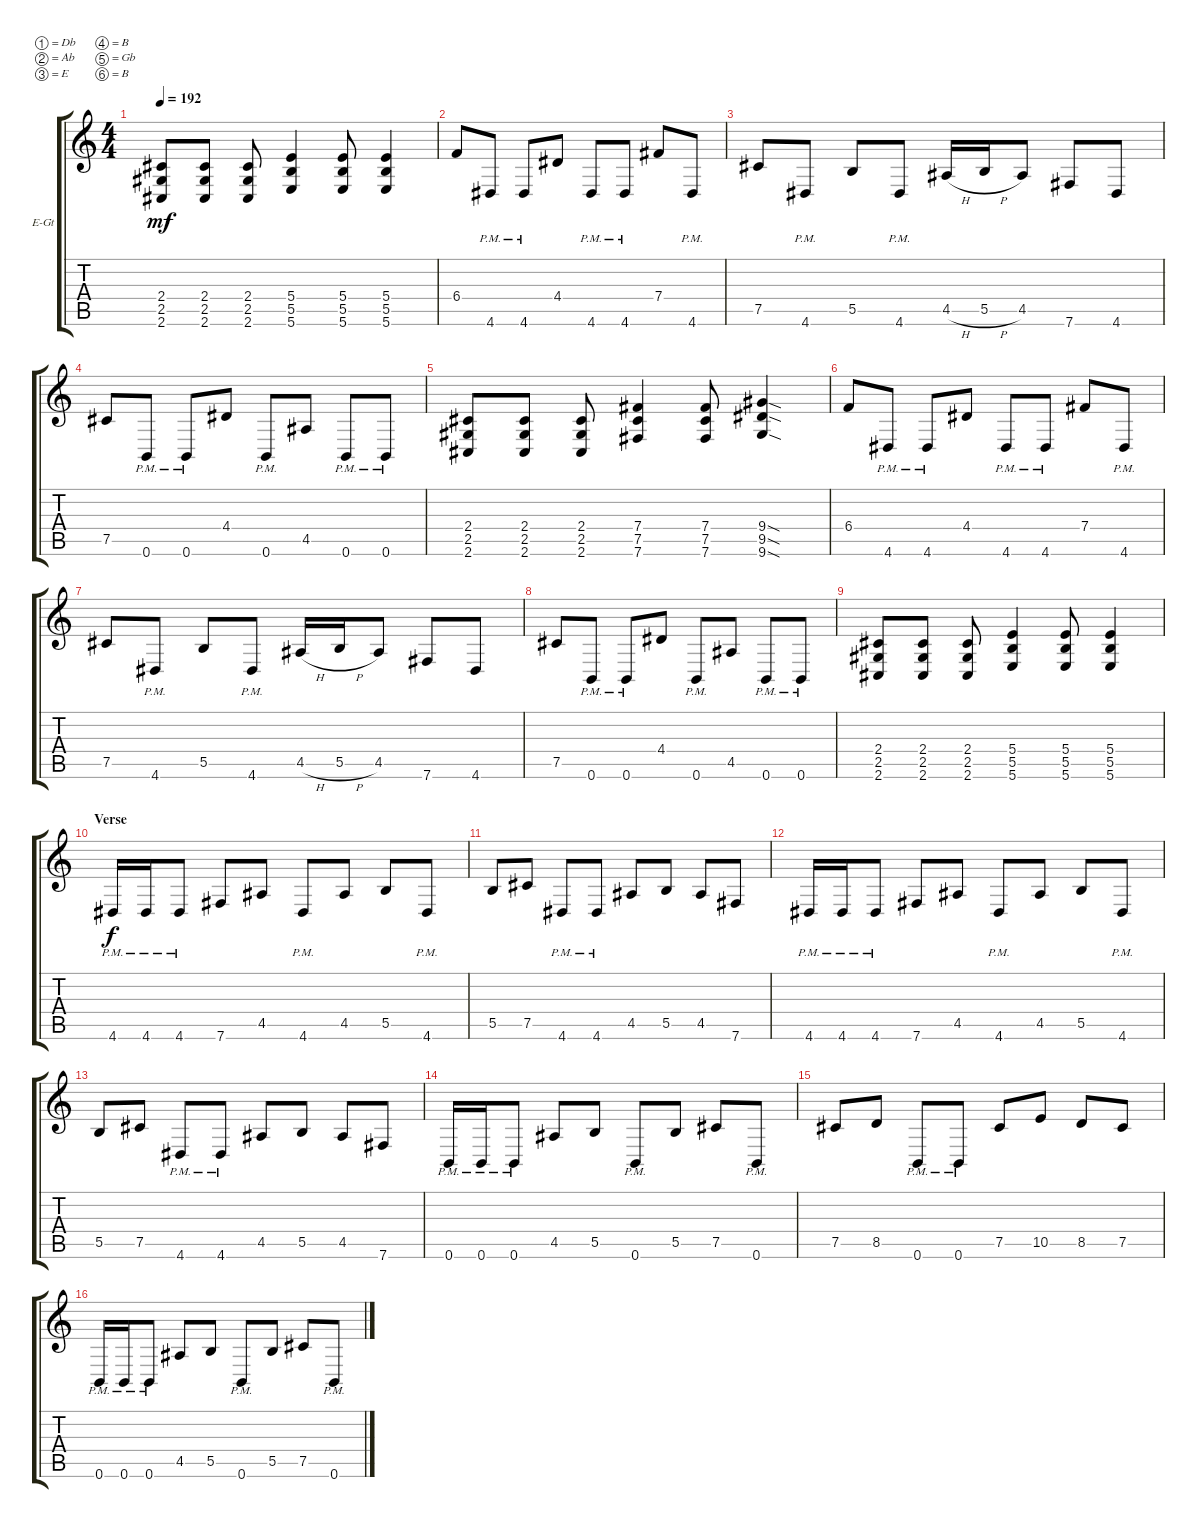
\bracketExtendMode groupsimilarinstruments
\firstSystemTrackNameOrientation horizontal
\otherSystemsTrackNameOrientation horizontal
\track ("Nik Davies" "E-Gt") {instrument distortionguitar}
\staff {score tabs}
\tuning (Db4 Ab3 E3 B2 Gb2 B1)
\ts (4 4)
\tempo 192
\clef g2
\ks aminor
(2.6 2.5 2.4).8{dy mf} (2.4 2.5 2.6).8 (2.6 2.5 2.4).8 (5.6 5.5 5.4).4 (5.4 5.5 5.6).8 (5.6 5.5 5.4).4 |
6.4.8 4.6{pm}.8 4.6{pm}.8 4.4.8 4.6{pm}.8 4.6{pm}.8 7.4.8 4.6{pm}.8 |
7.5.8 4.6{pm}.8 5.5.8 4.6{pm}.8 4.5{h}.16 5.5{h}.16 4.5.8 7.6.8 4.6.8 |
7.5.8 0.6{pm}.8 0.6{pm}.8 4.4.8 0.6{pm}.8 4.5.8 0.6{pm}.8 0.6{pm}.8 |
(2.6 2.5 2.4).8 (2.4 2.5 2.6).8 (2.6 2.5 2.4).8 (7.6 7.5 7.4).4 (7.4 7.5 7.6).8 (9.6{sod} 9.5{sod} 9.4{sod}).4 |
6.4.8 4.6{pm}.8 4.6{pm}.8 4.4.8 4.6{pm}.8 4.6{pm}.8 7.4.8 4.6{pm}.8 |
7.5.8 4.6{pm}.8 5.5.8 4.6{pm}.8 4.5{h}.16 5.5{h}.16 4.5.8 7.6.8 4.6.8 |
7.5.8 0.6{pm}.8 0.6{pm}.8 4.4.8 0.6{pm}.8 4.5.8 0.6{pm}.8 0.6{pm}.8 |
(2.6 2.5 2.4).8 (2.4 2.5 2.6).8 (2.6 2.5 2.4).8 (5.6 5.5 5.4).4 (5.4 5.5 5.6).8 (5.6 5.5 5.4).4 |
\section ("" "Verse")
4.6{pm}.16{dy f} 4.6{pm}.16 4.6{pm}.8 7.6.8 4.5.8 4.6{pm}.8 4.5.8 5.5.8 4.6{pm}.8 |
5.5.8 7.5.8 4.6{pm}.8 4.6{pm}.8 4.5.8 5.5.8 4.5.8 7.6.8 |
4.6{pm}.16 4.6{pm}.16 4.6{pm}.8 7.6.8 4.5.8 4.6{pm}.8 4.5.8 5.5.8 4.6{pm}.8 |
5.5.8 7.5.8 4.6{pm}.8 4.6{pm}.8 4.5.8 5.5.8 4.5.8 7.6.8 |
0.6{pm}.16 0.6{pm}.16 0.6{pm}.8 4.5.8 5.5.8 0.6{pm}.8 5.5.8 7.5.8 0.6{pm}.8 |
7.5.8 8.5.8 0.6{pm}.8 0.6{pm}.8 7.5.8 10.5.8 8.5.8 7.5.8 |
0.6{pm}.16 0.6{pm}.16 0.6{pm}.8 4.5.8 5.5.8 0.6{pm}.8 5.5.8 7.5.8 0.6{pm}.8
